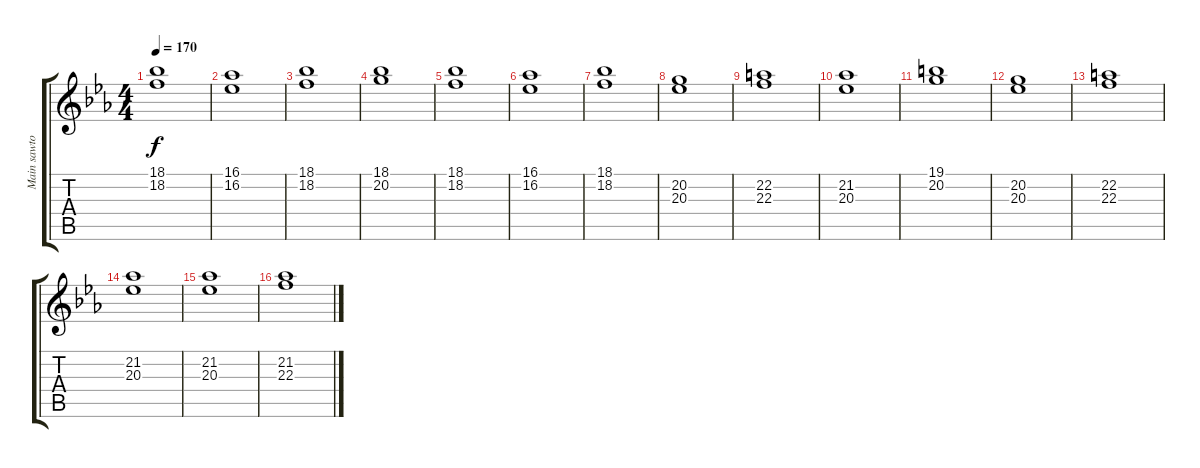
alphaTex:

\track ("Main sawtooth" "Main sawto") {instrument lead2sawtooth}
\staff {score tabs}
\tuning (E4 B3 G3 D3 A2 E2) {hide}
\ts (4 4)
\tempo 170
\clef g2
\ks eb
(18.1 18.2).1{dy f} |
(16.1 16.2).1 |
(18.1 18.2).1 |
(18.1 20.2).1 |
(18.1 18.2).1 |
(16.1 16.2).1 |
(18.1 18.2).1 |
(20.2 20.3).1 |
(22.2 22.3).1 |
(21.2 20.3).1 |
(19.1 20.2).1 |
(20.2 20.3).1 |
(22.2 22.3).1 |
(21.2 20.3).1 |
(21.2 20.3).1 |
(21.2 22.3).1
